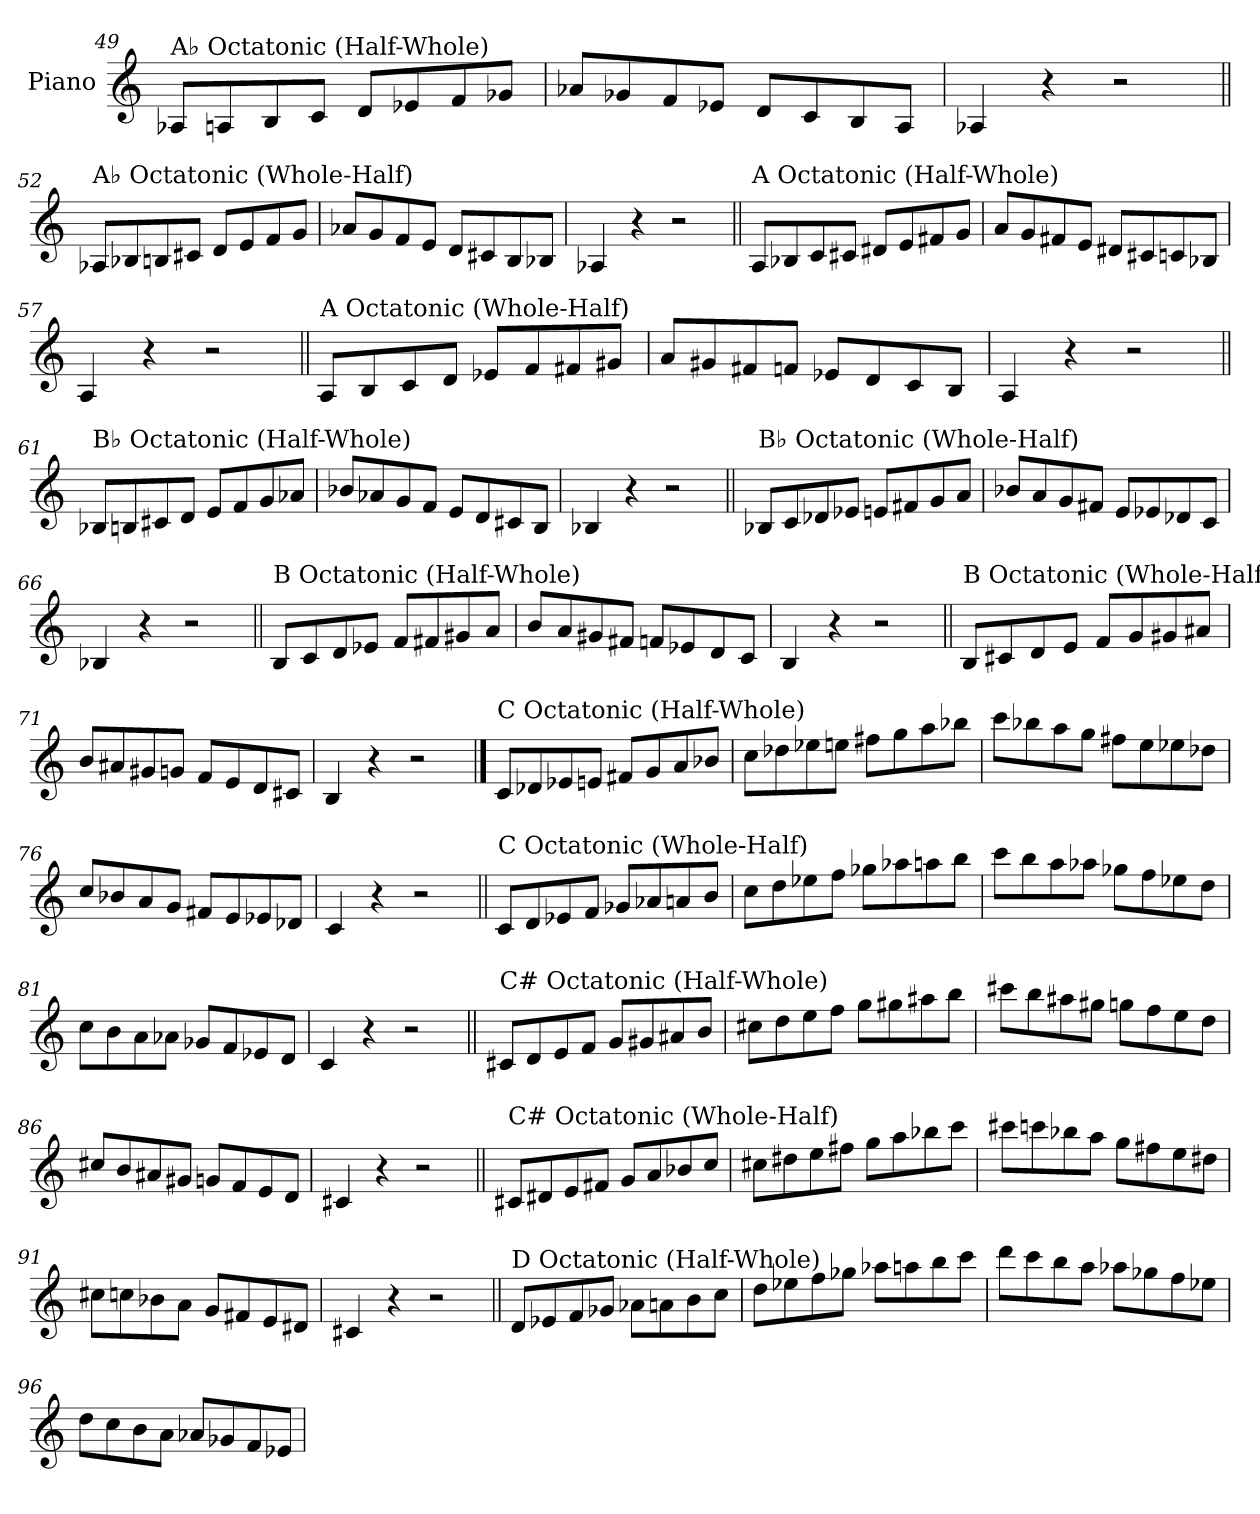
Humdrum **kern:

**kern
*part1
*staff1
*I"Piano
*I'Pno.
!!LO:LB:g=z
*clefG2
*k[]
=49
!LO:TX:a:t=A♭ Octatonic (Half-Whole)
8A-X/L
8An/
8B/
8c/J
8d/L
8e-X/
8f/
8g-X/J
=50
8a-X/L
8g-X/
8f/
8e-X/J
8d/L
8c/
8B/
8A/J
=51
4A-X/
4r
2r
=52||
!LO:TX:a:t=A♭ Octatonic (Whole-Half)
8A-X/L
8B-X/
8Bn/
8c#X/J
8d/L
8e/
8f/
8g/J
=53
8a-X/L
8g/
8f/
8e/J
8d/L
8c#X/
8B/
8B-X/J
=54
4A-X/
4r
2r
!!LO:LB:g=z
=55||
!LO:TX:a:t=A Octatonic (Half-Whole)
8A/L
8B-X/
8c/
8c#X/J
8d#X/L
8e/
8f#X/
8g/J
=56
8a/L
8g/
8f#X/
8e/J
8d#X/L
8c#X/
8cn/
8B-X/J
=57
4A/
4r
2r
=58||
!LO:TX:a:t=A Octatonic (Whole-Half)
8A/L
8B/
8c/
8d/J
8e-X/L
8f/
8f#X/
8g#X/J
=59
8a/L
8g#X/
8f#X/
8fn/J
8e-X/L
8d/
8c/
8B/J
=60
4A/
4r
2r
!!LO:LB:g=z
=61||
!LO:TX:a:t=B♭ Octatonic (Half-Whole)
8B-X/L
8Bn/
8c#X/
8d/J
8e/L
8f/
8g/
8a-X/J
=62
8b-X/L
8a-X/
8g/
8f/J
8e/L
8d/
8c#X/
8B/J
=63
4B-X/
4r
2r
=64||
!LO:TX:a:t=B♭ Octatonic (Whole-Half)
8B-X/L
8c/
8d-X/
8e-X/J
8en/L
8f#X/
8g/
8a/J
=65
8b-X/L
8a/
8g/
8f#X/J
8e/L
8e-X/
8d-X/
8c/J
=66
4B-X/
4r
2r
!!LO:LB:g=z
=67||
!LO:TX:a:t=B Octatonic (Half-Whole)
8B/L
8c/
8d/
8e-X/J
8f/L
8f#X/
8g#X/
8a/J
=68
8b/L
8a/
8g#X/
8f#X/J
8fn/L
8e-X/
8d/
8c/J
=69
4B/
4r
2r
=70||
!LO:TX:a:t=B Octatonic (Whole-Half)
8B/L
8c#X/
8d/
8e/J
8f/L
8g/
8g#X/
8a#X/J
=71
8b/L
8a#X/
8g#X/
8gn/J
8f/L
8e/
8d/
8c#X/J
=72
4B/
4r
2r
!!LO:PB:g=z
==73
!LO:TX:a:t=C Octatonic (Half-Whole)
8c/L
8d-X/
8e-X/
8en/J
8f#X/L
8g/
8a/
8b-X/J
=74
8cc\L
8dd-X\
8ee-X\
8een\J
8ff#X\L
8gg\
8aa\
8bb-X\J
=75
8ccc\L
8bb-X\
8aa\
8gg\J
8ff#X\L
8ee\
8ee-X\
8dd-X\J
=76
8cc/L
8b-X/
8a/
8g/J
8f#X/L
8e/
8e-X/
8d-X/J
=77
4c/
4r
2r
!!LO:LB:g=z
=78||
!LO:TX:a:t=C Octatonic (Whole-Half)
8c/L
8d/
8e-X/
8f/J
8g-X/L
8a-X/
8an/
8b/J
=79
8cc\L
8dd\
8ee-X\
8ff\J
8gg-X\L
8aa-X\
8aan\
8bb\J
=80
8ccc\L
8bb\
8aa\
8aa-X\J
8gg-X\L
8ff\
8ee-X\
8dd\J
=81
8cc\L
8b\
8a\
8a-X\J
8g-X/L
8f/
8e-X/
8d/J
=82
4c/
4r
2r
!!LO:LB:g=z
=83||
!LO:TX:a:t=C# Octatonic (Half-Whole)
8c#X/L
8d/
8e/
8f/J
8g/L
8g#X/
8a#X/
8b/J
=84
8cc#X\L
8dd\
8ee\
8ff\J
8gg\L
8gg#X\
8aa#X\
8bb\J
=85
8ccc#X\L
8bb\
8aa#X\
8gg#X\J
8ggn\L
8ff\
8ee\
8dd\J
=86
8cc#X/L
8b/
8a#X/
8g#X/J
8gn/L
8f/
8e/
8d/J
=87
4c#X/
4r
2r
!!LO:LB:g=z
=88||
!LO:TX:a:t=C# Octatonic (Whole-Half)
8c#X/L
8d#X/
8e/
8f#X/J
8g/L
8a/
8b-X/
8cc/J
=89
8cc#X\L
8dd#X\
8ee\
8ff#X\J
8gg\L
8aa\
8bb-X\
8ccc\J
=90
8ccc#X\L
8cccn\
8bb-X\
8aa\J
8gg\L
8ff#X\
8ee\
8dd#X\J
=91
8cc#X\L
8ccn\
8b-X\
8a\J
8g/L
8f#X/
8e/
8d#X/J
=92
4c#X/
4r
2r
!!LO:LB:g=z
=93||
!LO:TX:a:t=D Octatonic (Half-Whole)
8d/L
8e-X/
8f/
8g-X/J
8a-X\L
8an\
8b\
8cc\J
=94
8dd\L
8ee-X\
8ff\
8gg-X\J
8aa-X\L
8aan\
8bb\
8ccc\J
=95
8ddd\L
8ccc\
8bb\
8aa\J
8aa-X\L
8gg-X\
8ff\
8ee-X\J
=96
8dd\L
8cc\
8b\
8a\J
8a-X/L
8g-X/
8f/
8e-X/J
=
*-
